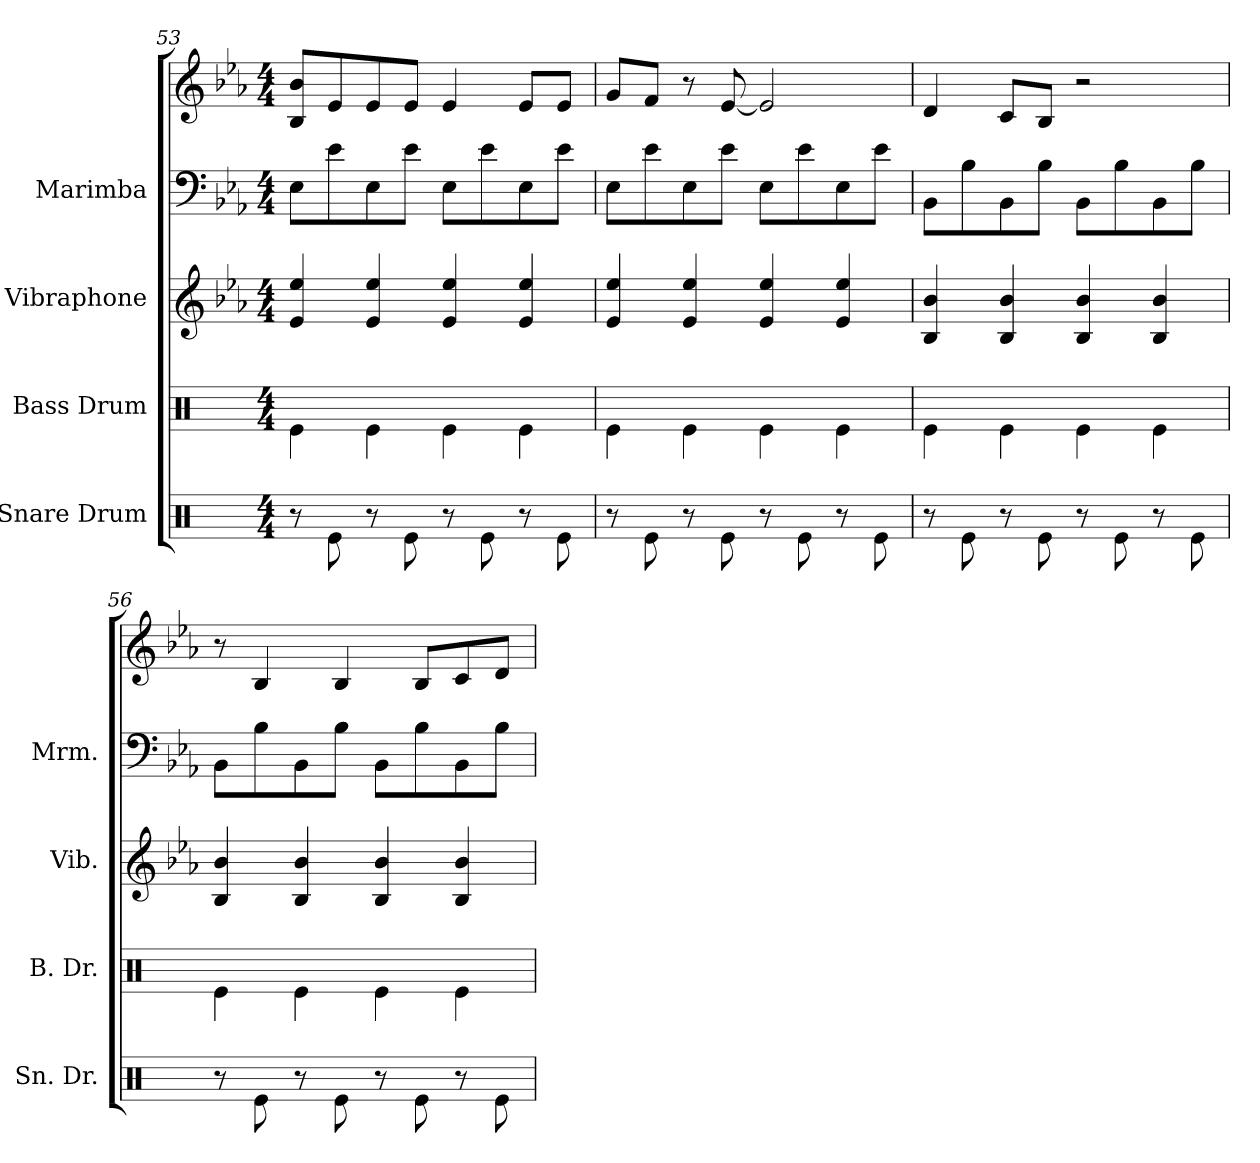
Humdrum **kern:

**kern	**kern	**kern	**kern	**kern
*part4	*part3	*part2	*part1	*part1
*staff5	*staff4	*staff3	*staff2	*staff1
*I"Snare Drum	*I"Bass Drum	*I"Vibraphone	*I"Marimba	*
*I'Sn. Dr.	*I'B. Dr.	*I'Vib.	*I'Mrm.	*
!!LO:LB:g=z
*clefX	*clefX	*clefG2	*clefF4	*clefG2
*k[]	*k[]	*k[b-e-a-]	*k[b-e-a-]	*k[b-e-a-]
*M4/4	*M4/4	*M4/4	*M4/4	*M4/4
=53	=53	=53	=53	=53
8r	4Re\	4e-/ 4ee-/	8E-\L	8B-/ 8b-/L
8Re\	.	.	8e-\	8e-/
8r	4Re\	4e-/ 4ee-/	8E-\	8e-/
8Re\	.	.	8e-\J	8e-/J
8r	4Re\	4e-/ 4ee-/	8E-\L	4e-/
8Re\	.	.	8e-\	.
8r	4Re\	4e-/ 4ee-/	8E-\	8e-/L
8Re\	.	.	8e-\J	8e-/J
=54	=54	=54	=54	=54
8r	4Re\	4e-/ 4ee-/	8E-\L	8g/L
8Re\	.	.	8e-\	8f/J
8r	4Re\	4e-/ 4ee-/	8E-\	8r
8Re\	.	.	8e-\J	[8e-/
8r	4Re\	4e-/ 4ee-/	8E-\L	2e-/]
8Re\	.	.	8e-\	.
8r	4Re\	4e-/ 4ee-/	8E-\	.
8Re\	.	.	8e-\J	.
=55	=55	=55	=55	=55
8r	4Re\	4B-/ 4b-/	8BB-\L	4d/
8Re\	.	.	8B-\	.
8r	4Re\	4B-/ 4b-/	8BB-\	8c/L
8Re\	.	.	8B-\J	8B-/J
8r	4Re\	4B-/ 4b-/	8BB-\L	2r
8Re\	.	.	8B-\	.
8r	4Re\	4B-/ 4b-/	8BB-\	.
8Re\	.	.	8B-\J	.
=56	=56	=56	=56	=56
8r	4Re\	4B-/ 4b-/	8BB-\L	8r
8Re\	.	.	8B-\	4B-/
8r	4Re\	4B-/ 4b-/	8BB-\	.
8Re\	.	.	8B-\J	4B-/
8r	4Re\	4B-/ 4b-/	8BB-\L	.
8Re\	.	.	8B-\	8B-/L
8r	4Re\	4B-/ 4b-/	8BB-\	8c/
8Re\	.	.	8B-\J	8d/J
=	=	=	=	=
*-	*-	*-	*-	*-
